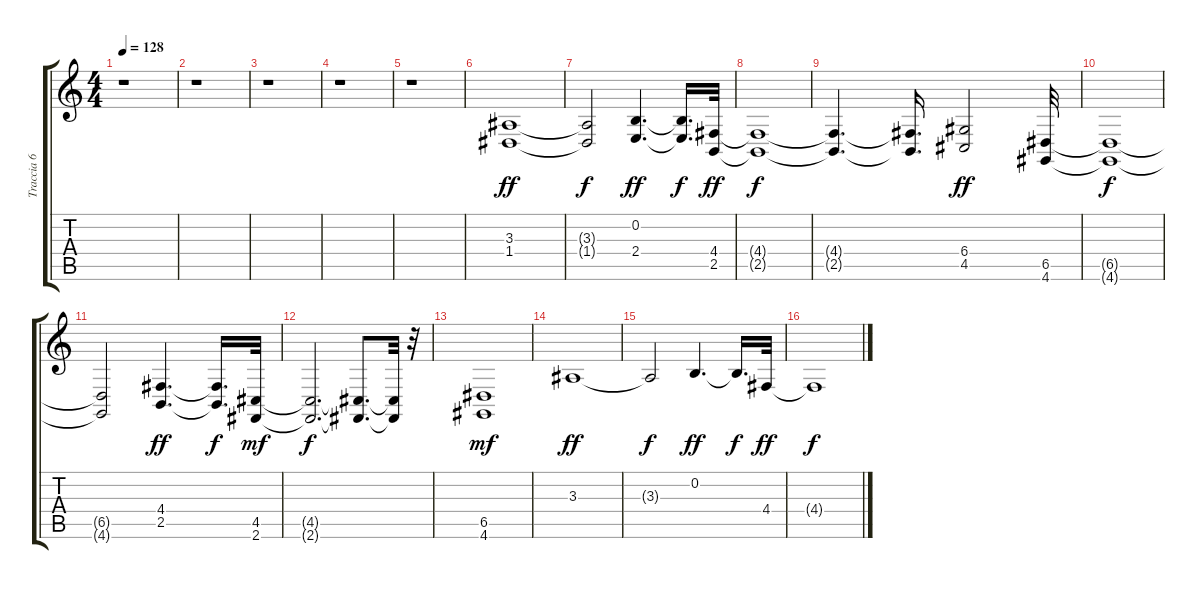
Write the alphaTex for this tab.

\track ("Traccia 6" "Traccia 6") {instrument stringensemble1}
\staff {score tabs}
\tuning (E4 B3 G3 D3 A2 E2) {hide}
\ts (4 4)
\tempo 128
\clef g2
\ks c
r.1{dy ff} |
r.1 |
r.1 |
r.1 |
r.1 |
(3.3 1.4).1 |
(3.3{t} 1.4{t}).2{dy f} (0.2 2.4).4{d dy ff} (0.2{t} 2.4{t}).16{d dy f} (4.4 2.5).32{dy ff} |
(4.4{t} 2.5{t}).1{dy f} |
(4.4{t} 2.5{t}).4{d} (4.4{t} 2.5{t}).16{d} (6.4 4.5).2{dy ff} (6.5 4.6).32 |
(6.5{t} 4.6{t}).1{dy f} |
(6.5{t} 4.6{t}).2 (4.4 2.5).4{d dy ff} (4.4{t} 2.5{t}).16{d dy f} (4.5 2.6).32{dy mf} |
(4.5{t} 2.6{t}).2{d dy f} (4.5{t} 2.6{t}).8{d} (4.5{t} 2.6{t}).32 r.32 |
(6.5 4.6).1{dy mf} |
3.3.1{dy ff} |
3.3{t}.2{dy f} 0.2.4{d dy ff} 0.2{t}.16{d dy f} 4.4.32{dy ff} |
4.4{t}.1{dy f}
